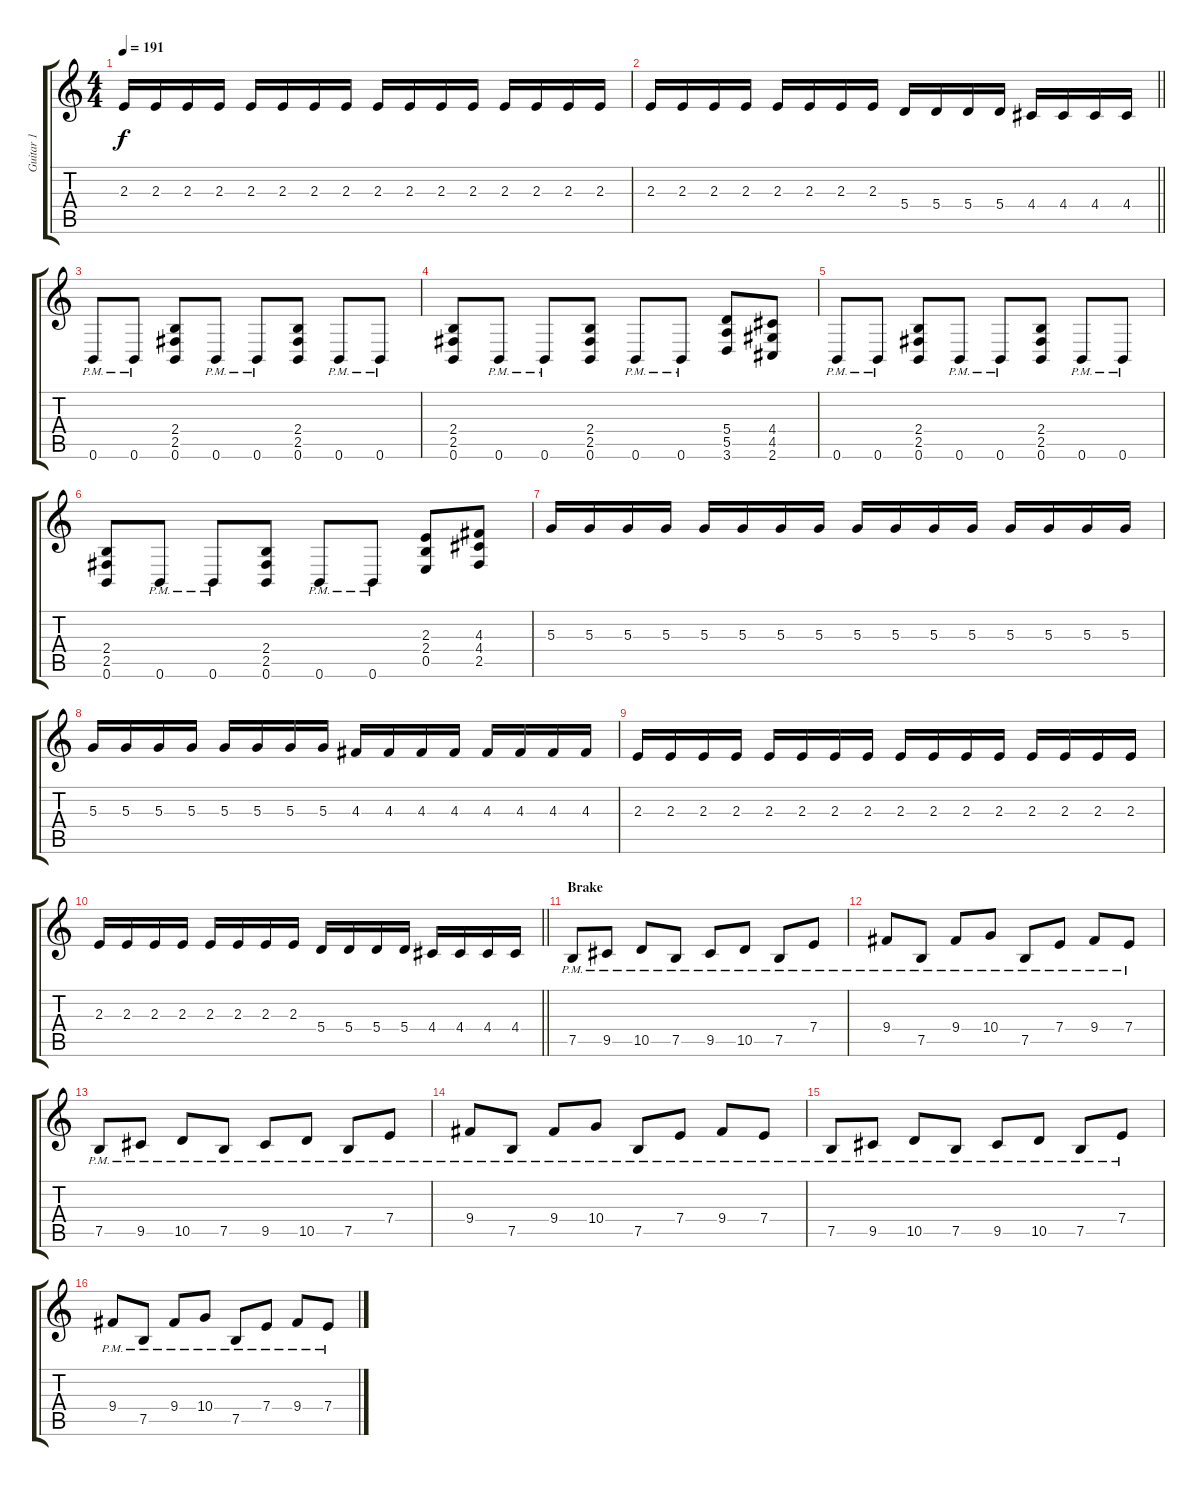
\track ("Guitar 1" "Guitar 1") {instrument distortionguitar}
\staff {score tabs}
\tuning (B3 Gb3 D3 A2 E2 B1) {hide}
\ts (4 4)
\tempo 191
\clef g2
\ks c
2.3.16{dy f} 2.3.16 2.3.16 2.3.16 2.3.16 2.3.16 2.3.16 2.3.16 2.3.16 2.3.16 2.3.16 2.3.16 2.3.16 2.3.16 2.3.16 2.3.16 |
\barLineRight lightlight
2.3.16 2.3.16 2.3.16 2.3.16 2.3.16 2.3.16 2.3.16 2.3.16 5.4.16 5.4.16 5.4.16 5.4.16 4.4.16 4.4.16 4.4.16 4.4.16 |
\section ("" "")
0.6{pm}.8{volume 14} 0.6{pm}.8 (2.4 2.5 0.6).8 0.6{pm}.8 0.6{pm}.8 (2.4 2.5 0.6).8 0.6{pm}.8 0.6{pm}.8 |
(2.4 2.5 0.6).8 0.6{pm}.8 0.6{pm}.8 (2.4 2.5 0.6).8 0.6{pm}.8 0.6{pm}.8 (5.4 5.5 3.6).8 (4.4 4.5 2.6).8 |
0.6{pm}.8 0.6{pm}.8 (2.4 2.5 0.6).8 0.6{pm}.8 0.6{pm}.8 (2.4 2.5 0.6).8 0.6{pm}.8 0.6{pm}.8 |
(2.4 2.5 0.6).8 0.6{pm}.8 0.6{pm}.8 (2.4 2.5 0.6).8 0.6{pm}.8 0.6{pm}.8 (2.3 2.4 0.5).8 (4.3 4.4 2.5).8 |
5.3.16{volume 16} 5.3.16 5.3.16 5.3.16 5.3.16 5.3.16 5.3.16 5.3.16 5.3.16 5.3.16 5.3.16 5.3.16 5.3.16 5.3.16 5.3.16 5.3.16 |
5.3.16 5.3.16 5.3.16 5.3.16 5.3.16 5.3.16 5.3.16 5.3.16 4.3.16 4.3.16 4.3.16 4.3.16 4.3.16 4.3.16 4.3.16 4.3.16 |
2.3.16 2.3.16 2.3.16 2.3.16 2.3.16 2.3.16 2.3.16 2.3.16 2.3.16 2.3.16 2.3.16 2.3.16 2.3.16 2.3.16 2.3.16 2.3.16 |
\barLineRight lightlight
2.3.16 2.3.16 2.3.16 2.3.16 2.3.16 2.3.16 2.3.16 2.3.16 5.4.16 5.4.16 5.4.16 5.4.16 4.4.16 4.4.16 4.4.16 4.4.16 |
\section ("" "Brake")
7.5{pm}.8 9.5{pm}.8 10.5{pm}.8 7.5{pm}.8 9.5{pm}.8 10.5{pm}.8 7.5{pm}.8 7.4{pm}.8 |
9.4{pm}.8 7.5{pm}.8 9.4{pm}.8 10.4{pm}.8 7.5{pm}.8 7.4{pm}.8 9.4{pm}.8 7.4{pm}.8 |
7.5{pm}.8 9.5{pm}.8 10.5{pm}.8 7.5{pm}.8 9.5{pm}.8 10.5{pm}.8 7.5{pm}.8 7.4{pm}.8 |
9.4{pm}.8 7.5{pm}.8 9.4{pm}.8 10.4{pm}.8 7.5{pm}.8 7.4{pm}.8 9.4{pm}.8 7.4{pm}.8 |
7.5{pm}.8 9.5{pm}.8 10.5{pm}.8 7.5{pm}.8 9.5{pm}.8 10.5{pm}.8 7.5{pm}.8 7.4{pm}.8 |
9.4{pm}.8 7.5{pm}.8 9.4{pm}.8 10.4{pm}.8 7.5{pm}.8 7.4{pm}.8 9.4{pm}.8 7.4{pm}.8
